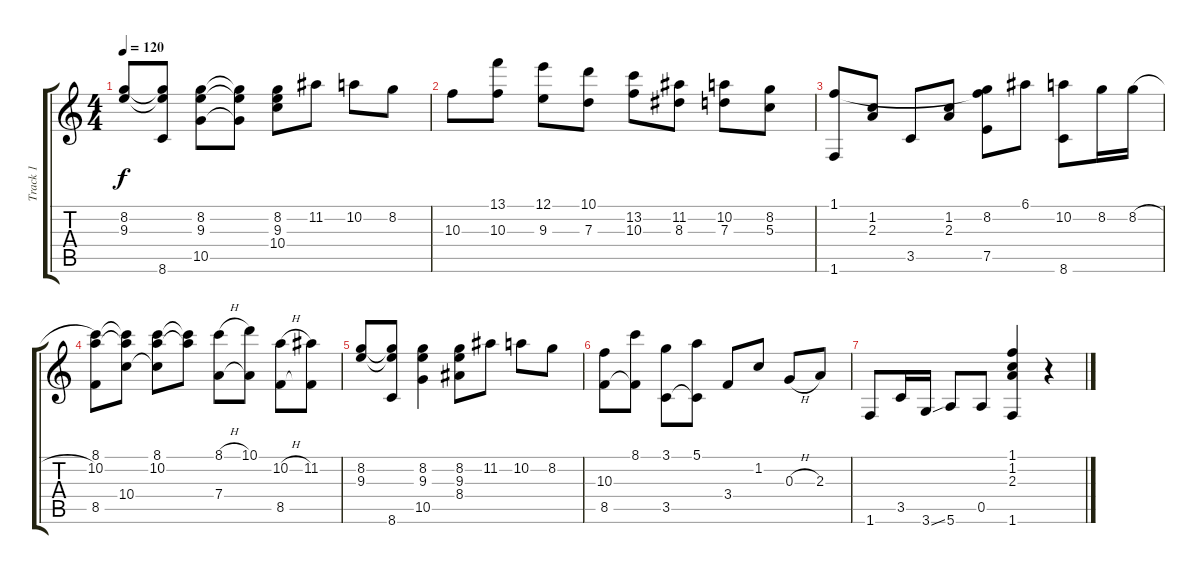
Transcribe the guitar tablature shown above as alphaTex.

\track ("Track 1" "Track 1") {instrument acousticguitarsteel}
\staff {score tabs}
\tuning (E4 B3 G3 D3 A2 E2) {hide}
\ts (4 4)
\tempo 120
\clef g2
\ks c
(8.2 9.3).8{dy f} (8.2{t} 9.3{t} 8.6).8 (8.2 9.3 10.5).8 (8.2{t} 9.3{t} 10.5{t}).8 (8.2 9.3 10.4).8 11.2.8 10.2.8 8.2.8 |
10.3.8 (13.1 10.3).8 (12.1 9.3).8 (10.1 7.3).8 (13.2 10.3).8 (11.2 8.3).8 (10.2 7.3).8 (8.2 5.3).8 |
(1.1 1.6).8 (1.2 2.3).8 3.5.8 (1.2 2.3).8 (1.1{t} 8.2 7.5).8 6.1.8 (10.2 8.6).8 8.2.16 8.2{h}.16 |
(8.1 10.2 8.5).8 (8.1{t} 10.2{t} 10.4).8 (8.1 10.2 10.4{t}).8 (8.1{t} 10.2{t}).8 (8.1{h} 7.4).8 (10.1 7.4{t}).8 (10.2{h} 8.5).8 (11.2 8.5{t}).8 |
(8.2 9.3).8 (8.2{t} 9.3{t} 8.6).8 (8.2 9.3 10.5).4 (8.2 9.3 8.4).8 11.2.8 10.2.8 8.2.8 |
(10.3 8.5).8 (8.1 8.5{t}).8 (3.1 3.5).8 (5.1 3.5{t}).8 3.4.8 1.2.8 0.3{h}.8 2.3.8 |
1.6.8 3.5.16 3.6{ss}.16 5.6.8 0.5.8 (1.1 1.2 2.3 1.6).4 r.4
